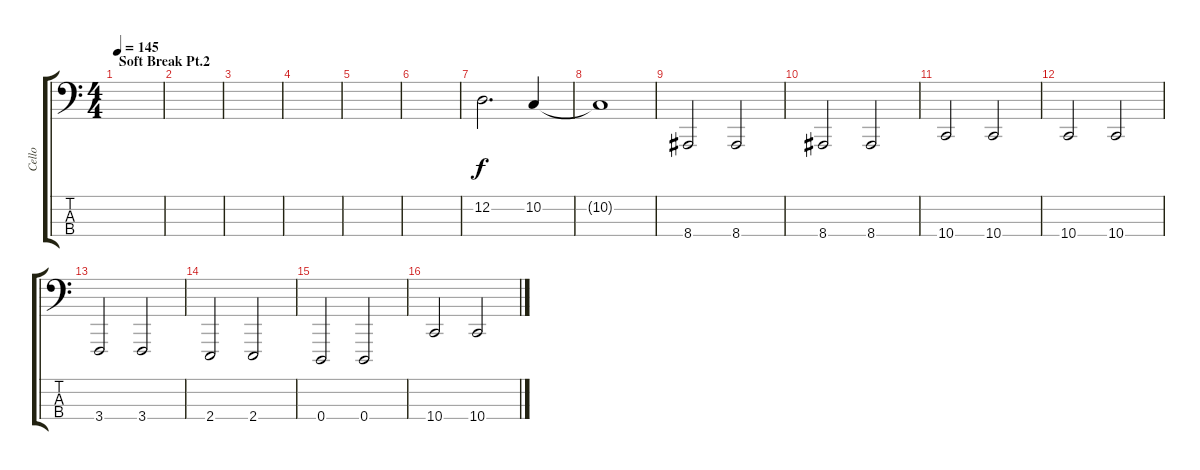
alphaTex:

\track ("Cello" "Cello") {instrument cello}
\staff {score tabs}
\tuning (G2 D2 A1 D1) {hide}
\ts (4 4)
\section ("" "Soft Break Pt.2")
\tempo 145
\clef f4
\ks c
|
|
|
|
|
|
12.2.2{d} 10.2.4 |
10.2{t}.1 |
8.4.2 8.4.2 |
8.4.2 8.4.2 |
10.4.2 10.4.2 |
10.4.2 10.4.2 |
3.4.2 3.4.2 |
2.4.2 2.4.2 |
0.4.2 0.4.2 |
10.4.2 10.4.2
